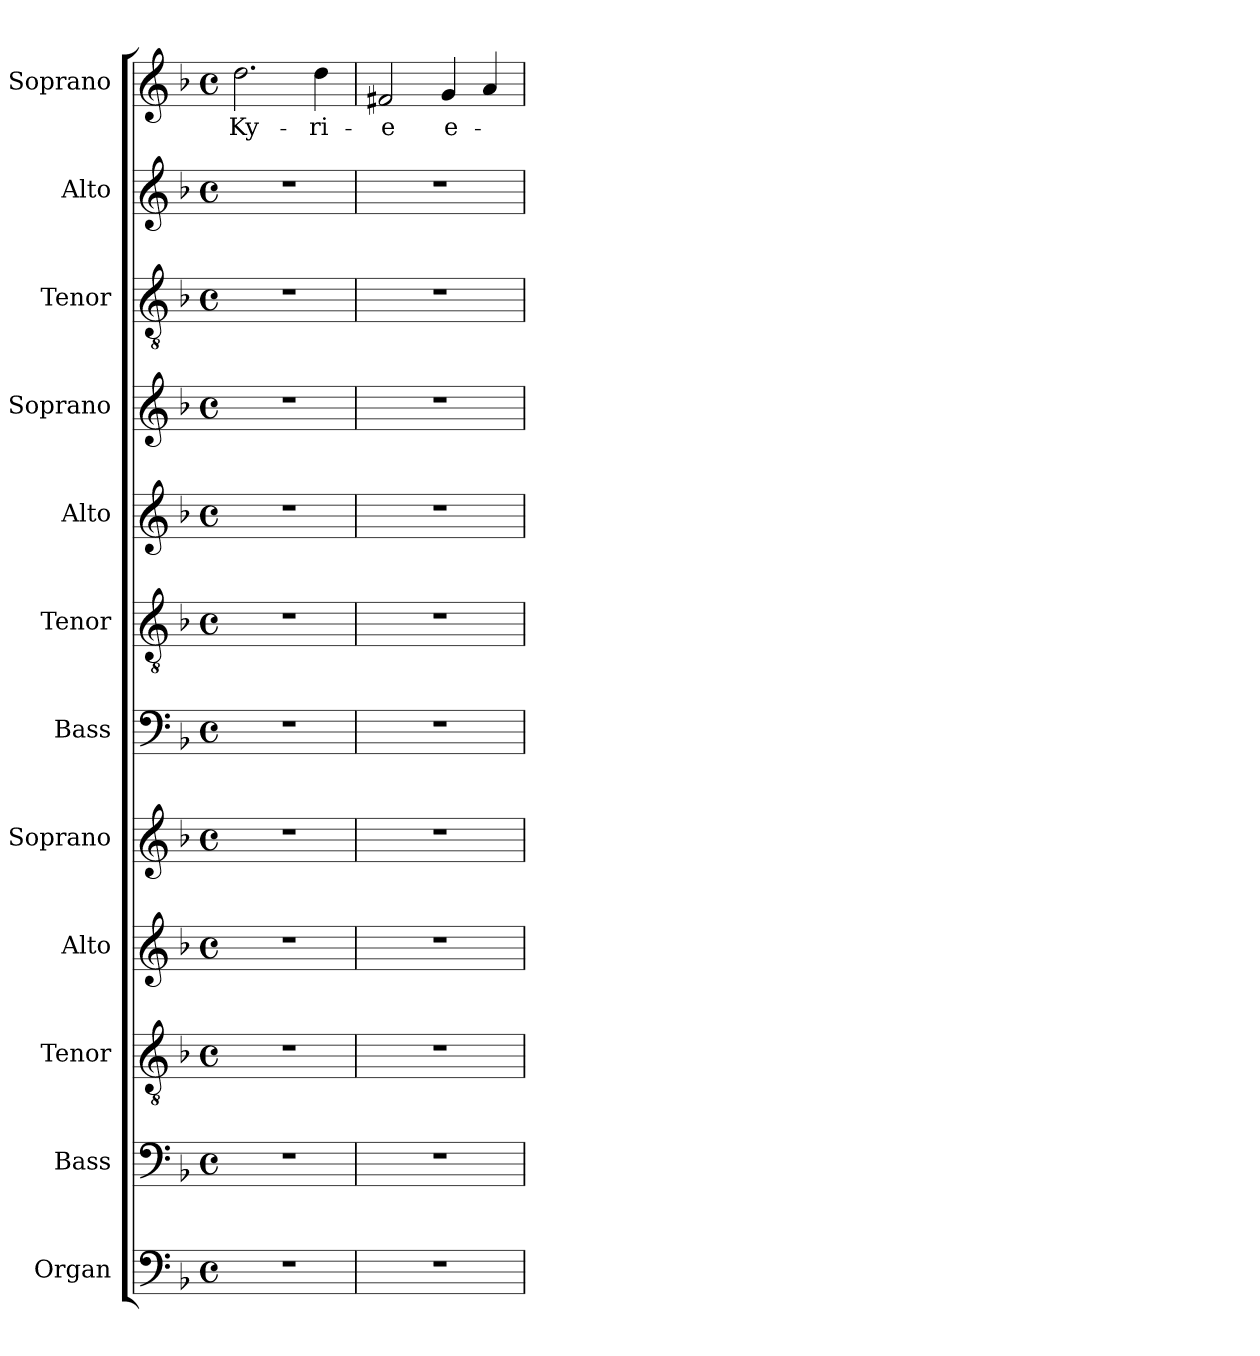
**kern	**kern	**kern	**kern	**kern	**kern	**kern	**kern	**kern	**kern	**kern	**kern	**text
*part12	*part11	*part10	*part9	*part8	*part7	*part6	*part5	*part4	*part3	*part2	*part1	*part1
*staff12	*staff11	*staff10	*staff9	*staff8	*staff7	*staff6	*staff5	*staff4	*staff3	*staff2	*staff1	*staff1
*I"Organ	*I"Bass	*I"Tenor	*I"Alto	*I"Soprano	*I"Bass	*I"Tenor	*I"Alto	*I"Soprano	*I"Tenor	*I"Alto	*I"Soprano	*
*I'Org.	*I'B.	*I'T.	*I'A.	*I'S.	*I'B.	*I'T.	*I'A.	*I'S.	*I'T.	*I'A.	*I'S.	*
!!LO:PB:g=z
*clefF4	*clefF4	*clefGv2	*clefG2	*clefG2	*clefF4	*clefGv2	*clefG2	*clefG2	*clefGv2	*clefG2	*clefG2	*
*	*	*ITrd7c12	*	*	*	*ITrd7c12	*	*	*ITrd7c12	*	*	*
*k[b-]	*k[b-]	*k[b-]	*k[b-]	*k[b-]	*k[b-]	*k[b-]	*k[b-]	*k[b-]	*k[b-]	*k[b-]	*k[b-]	*
*F:	*F:	*F:	*F:	*F:	*F:	*F:	*F:	*F:	*F:	*F:	*F:	*
*M4/4	*M4/4	*M4/4	*M4/4	*M4/4	*M4/4	*M4/4	*M4/4	*M4/4	*M4/4	*M4/4	*M4/4	*
*met(c)	*met(c)	*met(c)	*met(c)	*met(c)	*met(c)	*met(c)	*met(c)	*met(c)	*met(c)	*met(c)	*met(c)	*
=1	=1	=1	=1	=1	=1	=1	=1	=1	=1	=1	=1	=1
!	!	!	!	!	!	!	!	!	!	!	!	!LO:LY:b:color=#000000
1r	1r	1r	1r	1r	1r	1r	1r	1r	1r	1r	2.ddi\	Ky-
!	!	!	!	!	!	!	!	!	!	!	!	!LO:LY:b:color=#000000
.	.	.	.	.	.	.	.	.	.	.	4ddi\	-ri-
=2	=2	=2	=2	=2	=2	=2	=2	=2	=2	=2	=2	=2
!	!	!	!	!	!	!	!	!	!	!	!	!LO:LY:b:color=#000000
1r	1r	1r	1r	1r	1r	1r	1r	1r	1r	1r	2f#Xi/	-e
!	!	!	!	!	!	!	!	!	!	!	!	!LO:LY:b:color=#000000
.	.	.	.	.	.	.	.	.	.	.	4gi/	e-
.	.	.	.	.	.	.	.	.	.	.	4ai/	.
=	=	=	=	=	=	=	=	=	=	=	=	=
*-	*-	*-	*-	*-	*-	*-	*-	*-	*-	*-	*-	*-
